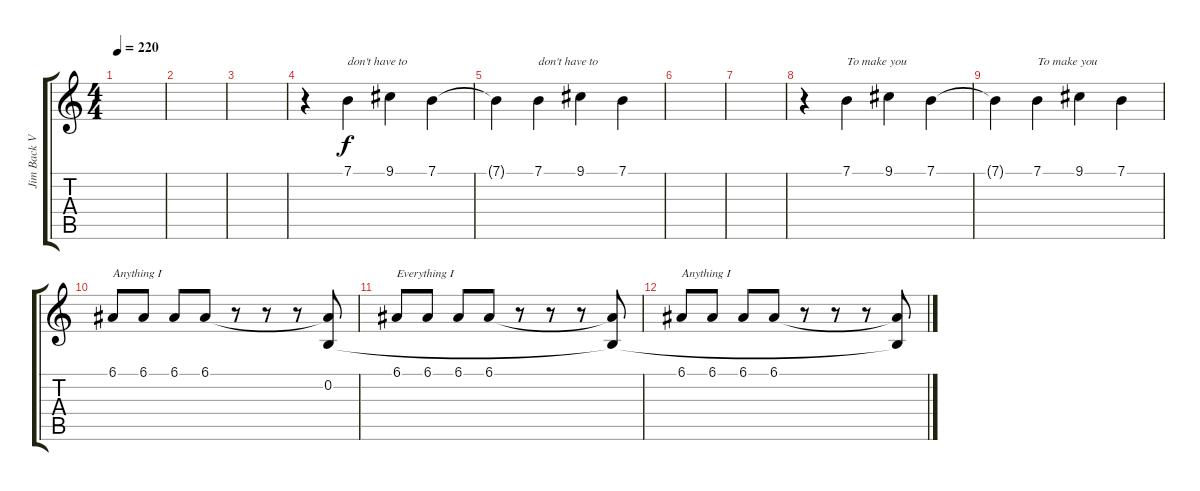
\track ("Jim Back Vocals" "Jim Back V") {instrument altosax}
\staff {score tabs}
\tuning (E4 B3 G3 D3 A2 E2) {hide}
\ts (4 4)
\tempo 220
\clef g2
\ks c
|
|
|
r.4 7.1.4{txt "don't have to"} 9.1.4 7.1.4 |
7.1{t}.4 7.1.4{txt "don't have to"} 9.1.4 7.1.4 |
|
|
r.4 7.1.4{txt "To make you"} 9.1.4 7.1.4 |
7.1{t}.4 7.1.4{txt "To make you"} 9.1.4 7.1.4 |
6.1.8{txt "Anything I "} 6.1.8 6.1.8 6.1.8 r.8 r.8 r.8 (6.1{t} 0.2).8 |
6.1.8{txt "Everything I "} 6.1.8 6.1.8 6.1.8 r.8 r.8 r.8 (6.1{t} 0.2{t}).8 |
6.1.8{txt "Anything I "} 6.1.8 6.1.8 6.1.8 r.8 r.8 r.8 (6.1{t} 0.2{t}).8
